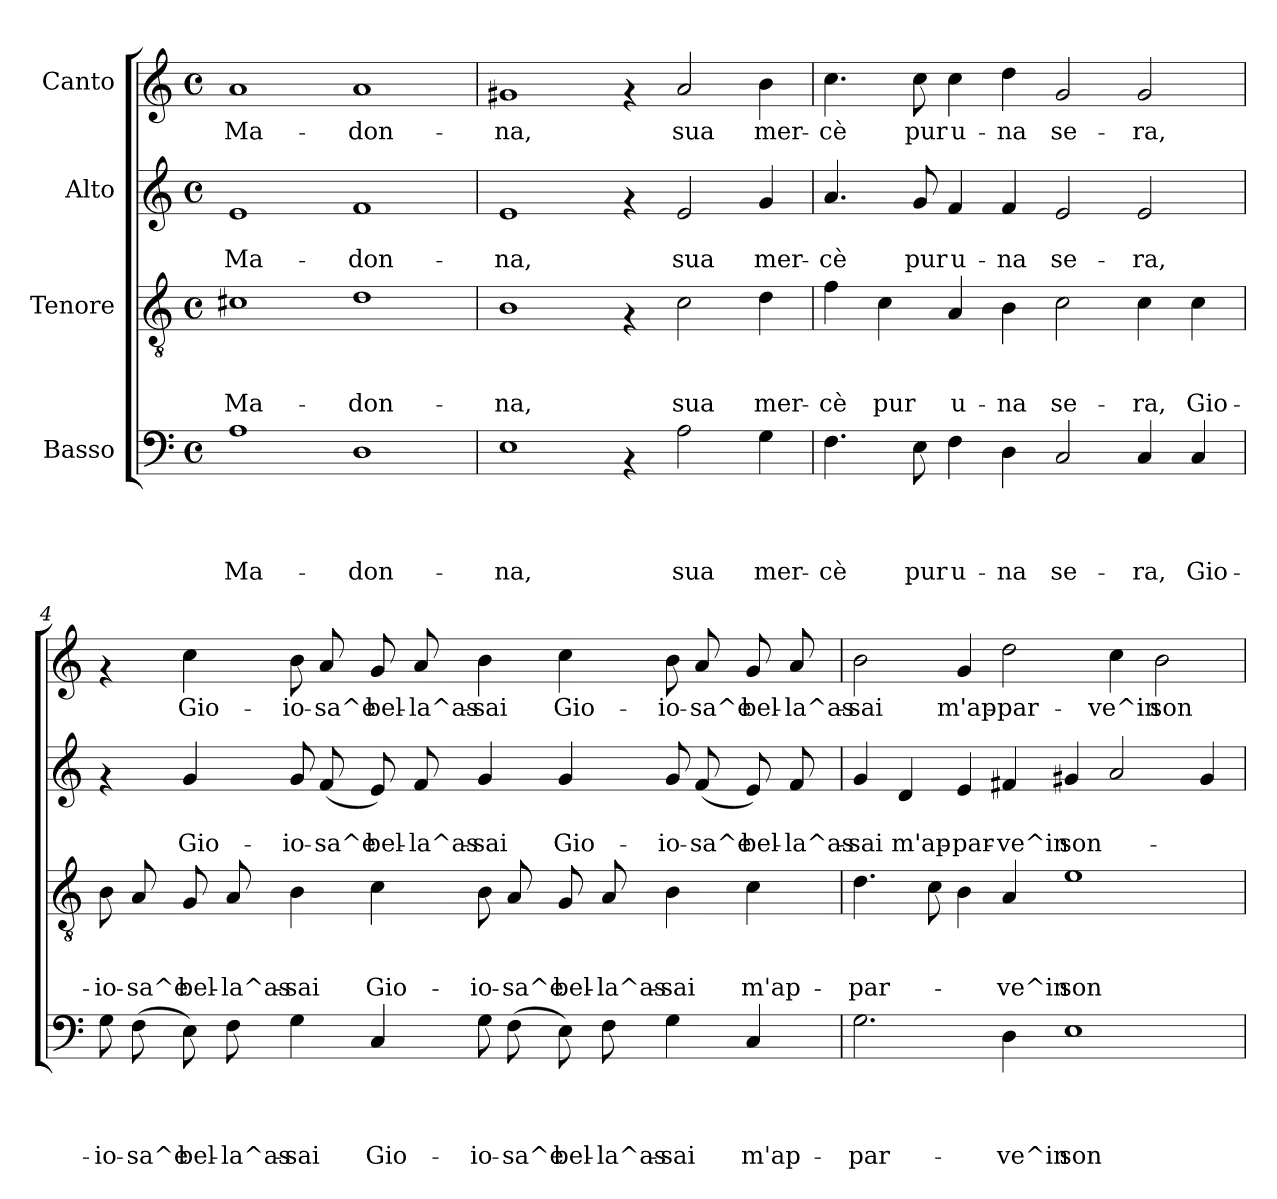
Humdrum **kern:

**kern	**text	**text	**text	**text	**kern	**text	**text	**text	**kern	**text	**text	**kern	**text
*part4	*part4	*part4	*part4	*part4	*part3	*part3	*part3	*part3	*part2	*part2	*part2	*part1	*part1
*staff4	*staff4	*staff4	*staff4	*staff4	*staff3	*staff3	*staff3	*staff3	*staff2	*staff2	*staff2	*staff1	*staff1
*I"Basso	*	*	*	*	*I"Tenore	*	*	*	*I"Alto	*	*	*I"Canto	*
*clefF4	*	*	*	*	*clefGv2	*	*	*	*clefG2	*	*	*clefG2	*
*k[]	*	*	*	*	*k[]	*	*	*	*k[]	*	*	*k[]	*
*C:	*	*	*	*	*C:	*	*	*	*C:	*	*	*C:	*
*M4/4	*	*	*	*	*M4/4	*	*	*	*M4/4	*	*	*M4/4	*
*met(c)	*	*	*	*	*met(c)	*	*	*	*met(c)	*	*	*met(c)	*
=1	=1	=1	=1	=1	=1	=1	=1	=1	=1	=1	=1	=1	=1
!	!	!	!	!LO:LY:b	!	!	!	!LO:LY:b	!	!	!LO:LY:b	!	!LO:LY:b
1A	.	.	.	Ma-	1c#X	.	.	Ma-	1e	.	Ma-	1a	Ma-
!	!	!	!	!LO:LY:b	!	!	!	!LO:LY:b	!	!	!LO:LY:b	!	!LO:LY:b
1D	.	.	.	-don-	1d	.	.	-don-	1f	.	-don-	1a	-don-
=2	=2	=2	=2	=2	=2	=2	=2	=2	=2	=2	=2	=2	=2
!	!	!	!	!LO:LY:b	!	!	!	!LO:LY:b	!	!	!LO:LY:b	!	!LO:LY:b
1E	.	.	.	-na,	1B	.	.	-na,	1e	.	-na,	1g#X	-na,
4rAA	.	.	.	.	4rF	.	.	.	4rf	.	.	4rf	.
!	!	!	!	!LO:LY:b	!	!	!	!LO:LY:b	!	!	!LO:LY:b	!	!LO:LY:b
2A\	.	.	.	sua	2c\	.	.	sua	2e/	.	sua	2a/	sua
!	!	!	!	!LO:LY:b	!	!	!	!LO:LY:b	!	!	!LO:LY:b	!	!LO:LY:b
4G\	.	.	.	mer-	4d\	.	.	mer-	4g/	.	mer-	4b\	mer-
=3	=3	=3	=3	=3	=3	=3	=3	=3	=3	=3	=3	=3	=3
!	!	!	!	!LO:LY:b	!	!	!	!LO:LY:b	!	!	!LO:LY:b	!	!LO:LY:b
4.F\	.	.	.	-cè	4f\	.	.	-cè	4.a/	.	-cè	4.cc\	-cè
!	!	!	!	!	!	!	!	!LO:LY:b	!	!	!	!	!
.	.	.	.	.	4c\	.	.	pur	.	.	.	.	.
!	!	!	!	!LO:LY:b	!	!	!	!	!	!	!LO:LY:b	!	!LO:LY:b
8E\	.	.	.	pur	.	.	.	.	8g/	.	pur	8cc\	pur
!	!	!	!	!LO:LY:b	!	!	!	!LO:LY:b	!	!	!LO:LY:b	!	!LO:LY:b
4F\	.	.	.	u-	4A/	.	.	u-	4f/	.	u-	4cc\	u-
!	!	!	!	!LO:LY:b	!	!	!	!LO:LY:b	!	!	!LO:LY:b	!	!LO:LY:b
4D\	.	.	.	-na	4B\	.	.	-na	4f/	.	-na	4dd\	-na
!	!	!	!	!LO:LY:b	!	!	!	!LO:LY:b	!	!	!LO:LY:b	!	!LO:LY:b
2C/	.	.	.	se-	2c\	.	.	se-	2e/	.	se-	2g/	se-
!	!	!	!	!LO:LY:b	!	!	!	!LO:LY:b	!	!	!LO:LY:b	!	!LO:LY:b
4C/	.	.	.	-ra,	4c\	.	.	-ra,	2e/	.	-ra,	2g/	-ra,
!	!	!	!	!LO:LY:b	!	!	!	!LO:LY:b	!	!	!	!	!
4C/	.	.	.	Gio-	4c\	.	.	Gio-	.	.	.	.	.
!!LO:LB:g=z
=4	=4	=4	=4	=4	=4	=4	=4	=4	=4	=4	=4	=4	=4
!	!	!	!	!LO:LY:b	!	!	!	!LO:LY:b	!	!	!	!	!
8G\	.	.	.	-io-	8B\	.	.	-io-	4rf	.	.	4rf	.
!	!	!	!	!LO:LY:b	!	!	!	!LO:LY:b	!	!	!	!	!
(>8F\	.	.	.	-sa^e	8A/	.	.	-sa^e	.	.	.	.	.
!	!	!	!	!LO:LY:b	!	!	!	!LO:LY:b	!	!	!LO:LY:b	!	!LO:LY:b
8E\)	.	.	.	bel-	8G/	.	.	bel-	4g/	.	Gio-	4cc\	Gio-
!	!	!	!	!LO:LY:b	!	!	!	!LO:LY:b	!	!	!	!	!
8F\	.	.	.	-la^as-	8A/	.	.	-la^as-	.	.	.	.	.
!	!	!	!	!LO:LY:b	!	!	!	!LO:LY:b	!	!	!LO:LY:b	!	!LO:LY:b
4G\	.	.	.	-sai	4B\	.	.	-sai	8g/	.	-io-	8b\	-io-
!	!	!	!	!	!	!	!	!	!	!	!LO:LY:b	!	!LO:LY:b
.	.	.	.	.	.	.	.	.	(<8f/	.	-sa^e	8a/	-sa^e
!	!	!	!	!LO:LY:b	!	!	!	!LO:LY:b	!	!	!LO:LY:b	!	!LO:LY:b
4C/	.	.	.	Gio-	4c\	.	.	Gio-	8e/)	.	bel-	8g/	bel-
!	!	!	!	!	!	!	!	!	!	!	!LO:LY:b	!	!LO:LY:b
.	.	.	.	.	.	.	.	.	8f/	.	-la^as-	8a/	-la^as-
!	!	!	!	!LO:LY:b	!	!	!	!LO:LY:b	!	!	!LO:LY:b	!	!LO:LY:b
8G\	.	.	.	-io-	8B\	.	.	-io-	4g/	.	-sai	4b\	-sai
!	!	!	!	!LO:LY:b	!	!	!	!LO:LY:b	!	!	!	!	!
(<8F\	.	.	.	-sa^e	8A/	.	.	-sa^e	.	.	.	.	.
!	!	!	!	!LO:LY:b	!	!	!	!LO:LY:b	!	!	!LO:LY:b	!	!LO:LY:b
8E\)	.	.	.	bel-	8G/	.	.	bel-	4g/	.	Gio-	4cc\	Gio-
!	!	!	!	!LO:LY:b	!	!	!	!LO:LY:b	!	!	!	!	!
8F\	.	.	.	-la^as-	8A/	.	.	-la^as-	.	.	.	.	.
!	!	!	!	!LO:LY:b	!	!	!	!LO:LY:b	!	!	!LO:LY:b	!	!LO:LY:b
4G\	.	.	.	-sai	4B\	.	.	-sai	8g/	.	-io-	8b\	-io-
!	!	!	!	!	!	!	!	!	!	!	!LO:LY:b	!	!LO:LY:b
.	.	.	.	.	.	.	.	.	(<8f/	.	-sa^e	8a/	-sa^e
!	!	!	!	!LO:LY:b	!	!	!	!LO:LY:b	!	!	!LO:LY:b	!	!LO:LY:b
4C/	.	.	.	m'ap-	4c\	.	.	m'ap-	8e/)	.	bel-	8g/	bel-
!	!	!	!	!	!	!	!	!	!	!	!LO:LY:b	!	!LO:LY:b
.	.	.	.	.	.	.	.	.	8f/	.	-la^as-	8a</	-la^as-
=5	=5	=5	=5	=5	=5	=5	=5	=5	=5	=5	=5	=5	=5
!	!	!	!	!LO:LY:b	!	!	!	!LO:LY:b	!	!	!LO:LY:b	!	!LO:LY:b
2.G\	.	.	.	-par-	4.d\	.	.	-par-	4g/	.	-sai	2b\	-sai
!	!	!	!	!	!	!	!	!	!	!	!LO:LY:b	!	!
.	.	.	.	.	.	.	.	.	4d/	.	m'ap-	.	.
.	.	.	.	.	8c\	.	.	.	.	.	.	.	.
!	!	!	!	!	!	!	!	!	!	!	!LO:LY:b	!	!LO:LY:b
.	.	.	.	.	4B\	.	.	.	4e/	.	-par-	4g/	m'ap-
!	!	!	!	!LO:LY:b	!	!	!	!LO:LY:b	!	!	!LO:LY:b	!	!LO:LY:b
4D\	.	.	.	-ve^in	4A/	.	.	-ve^in	4f#X/	.	-ve^in	2dd\	-par-
!	!	!	!	!LO:LY:b	!	!	!	!LO:LY:b	!	!	!LO:LY:b	!	!
1E	.	.	.	son-	1e	.	.	son-	4g#X/	.	son-	.	.
!	!	!	!	!	!	!	!	!	!	!	!	!	!LO:LY:b
.	.	.	.	.	.	.	.	.	2a/	.	.	4cc\	-ve^in
!	!	!	!	!	!	!	!	!	!	!	!	!	!LO:LY:b
.	.	.	.	.	.	.	.	.	.	.	.	2b\	son-
.	.	.	.	.	.	.	.	.	4g#/	.	.	.	.
=	=	=	=	=	=	=	=	=	=	=	=	=	=
*-	*-	*-	*-	*-	*-	*-	*-	*-	*-	*-	*-	*-	*-
